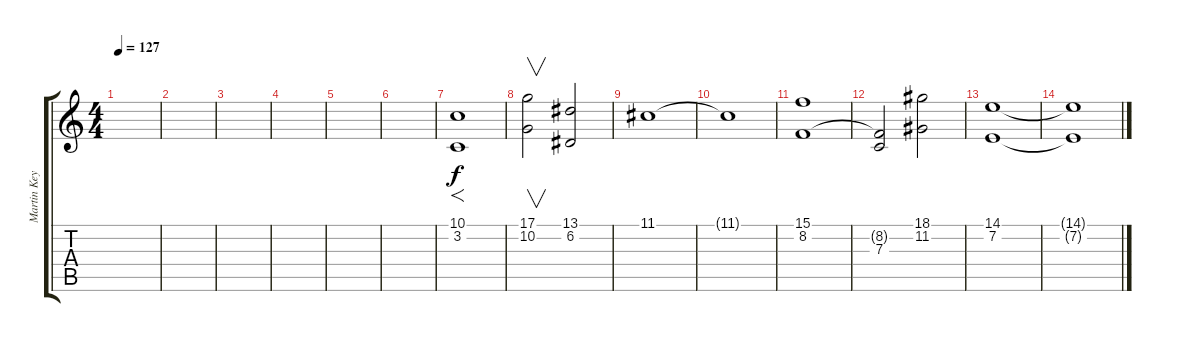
\track ("Martin Keyboard1" "Martin Key") {instrument fx7echoes}
\staff {score tabs}
\tuning (D4 A3 F3 C3 G2 D2) {hide}
\ts (4 4)
\tempo 127
\clef g2
\ks c
|
|
|
|
|
|
(10.1 3.2).1{f} |
(17.1 10.2).2{v} (13.1 6.2).2 |
11.1.1 |
11.1{t}.1 |
(15.1 8.2).1 |
(8.2{t} 7.3).2 (18.1 11.2).2 |
(14.1 7.2).1 |
(14.1{t} 7.2{t}).1
